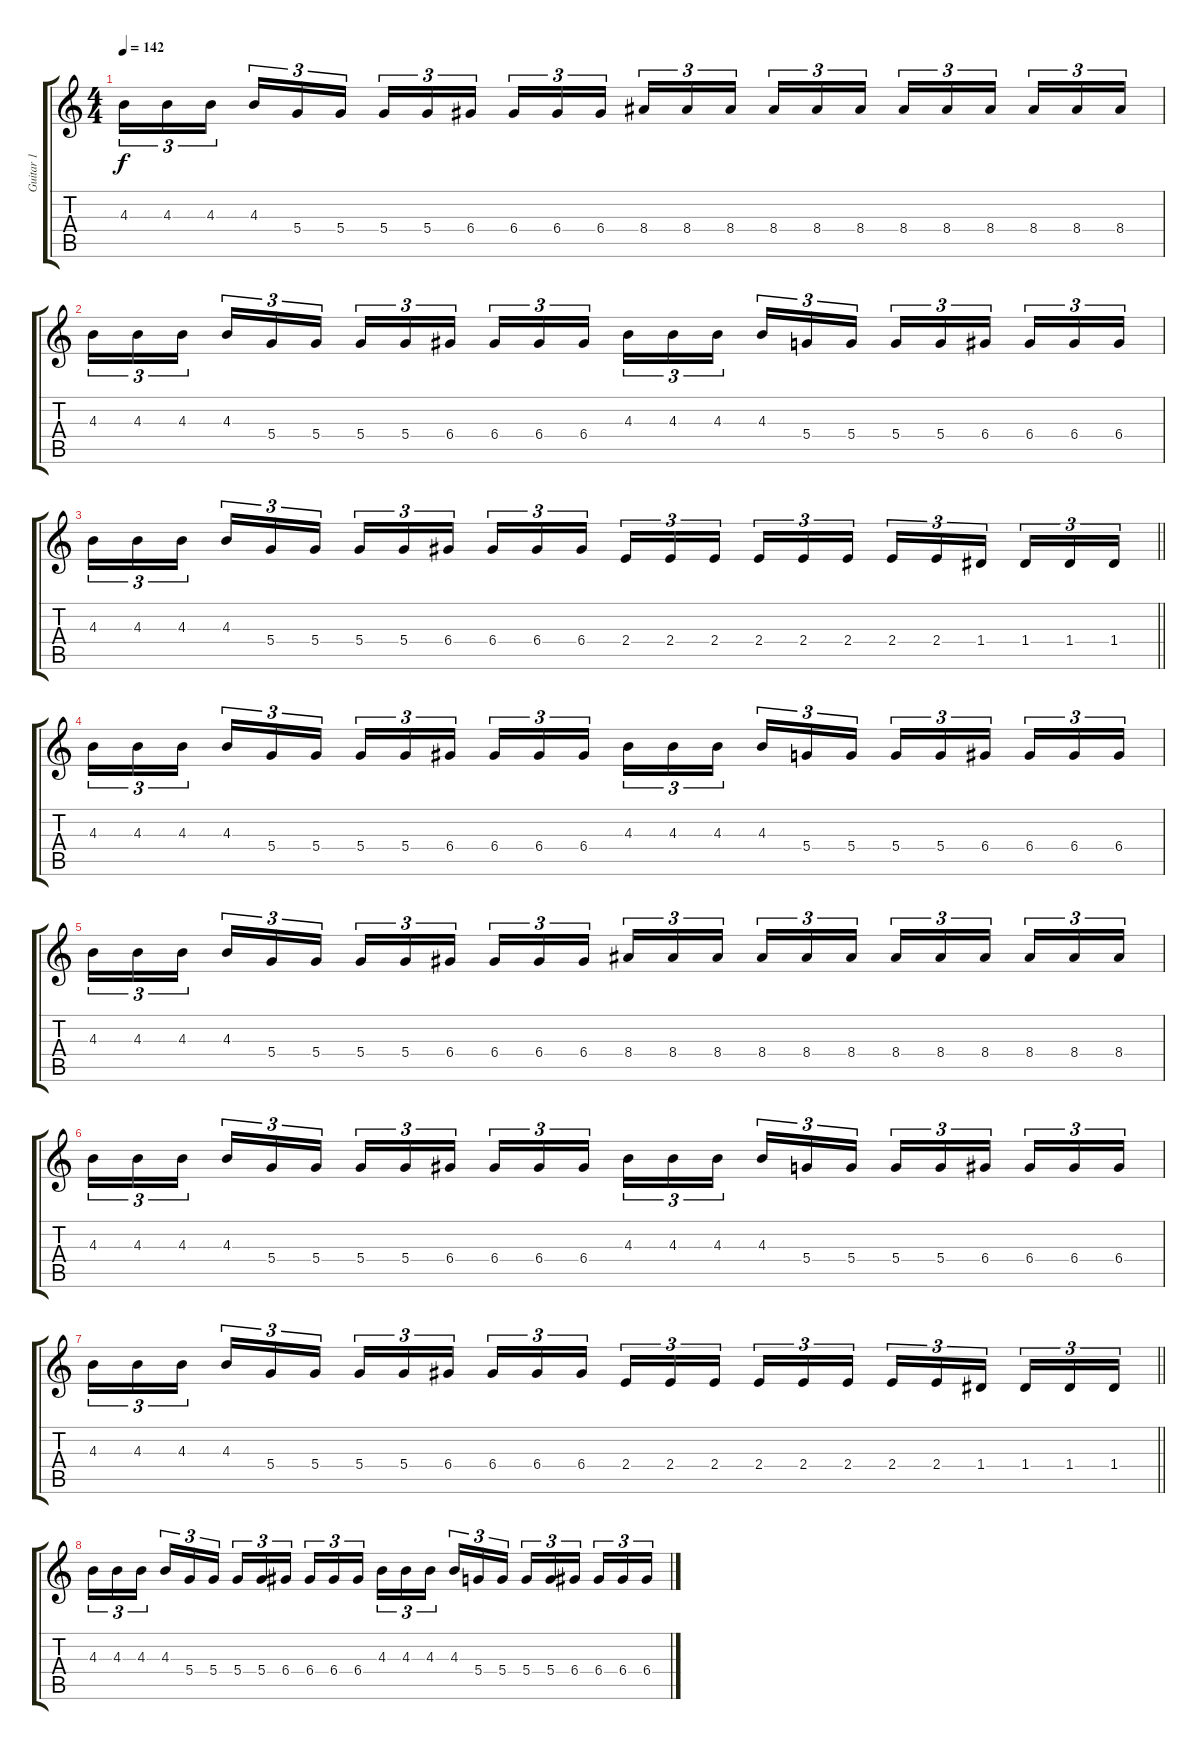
\track ("Guitar 1" "Guitar 1") {instrument distortionguitar}
\staff {score tabs}
\tuning (E4 B3 G3 D3 A2 D2) {hide}
\ts (4 4)
\tempo 142
\clef g2
\ks c
4.3.16{tu (3 2) dy f} 4.3.16{tu (3 2)} 4.3.16{tu (3 2) beam splitsecondary} 4.3.16{tu (3 2)} 5.4.16{tu (3 2)} 5.4.16{tu (3 2)} 5.4.16{tu (3 2)} 5.4.16{tu (3 2)} 6.4.16{tu (3 2) beam splitsecondary} 6.4.16{tu (3 2)} 6.4.16{tu (3 2)} 6.4.16{tu (3 2)} 8.4.16{tu (3 2)} 8.4.16{tu (3 2)} 8.4.16{tu (3 2) beam splitsecondary} 8.4.16{tu (3 2)} 8.4.16{tu (3 2)} 8.4.16{tu (3 2)} 8.4.16{tu (3 2)} 8.4.16{tu (3 2)} 8.4.16{tu (3 2) beam splitsecondary} 8.4.16{tu (3 2)} 8.4.16{tu (3 2)} 8.4.16{tu (3 2)} |
4.3.16{tu (3 2)} 4.3.16{tu (3 2)} 4.3.16{tu (3 2) beam splitsecondary} 4.3.16{tu (3 2)} 5.4.16{tu (3 2)} 5.4.16{tu (3 2)} 5.4.16{tu (3 2)} 5.4.16{tu (3 2)} 6.4.16{tu (3 2) beam splitsecondary} 6.4.16{tu (3 2)} 6.4.16{tu (3 2)} 6.4.16{tu (3 2)} 4.3.16{tu (3 2)} 4.3.16{tu (3 2)} 4.3.16{tu (3 2) beam splitsecondary} 4.3.16{tu (3 2)} 5.4.16{tu (3 2)} 5.4.16{tu (3 2)} 5.4.16{tu (3 2)} 5.4.16{tu (3 2)} 6.4.16{tu (3 2) beam splitsecondary} 6.4.16{tu (3 2)} 6.4.16{tu (3 2)} 6.4.16{tu (3 2)} |
\barLineRight lightlight
4.3.16{tu (3 2)} 4.3.16{tu (3 2)} 4.3.16{tu (3 2) beam splitsecondary} 4.3.16{tu (3 2)} 5.4.16{tu (3 2)} 5.4.16{tu (3 2)} 5.4.16{tu (3 2)} 5.4.16{tu (3 2)} 6.4.16{tu (3 2) beam splitsecondary} 6.4.16{tu (3 2)} 6.4.16{tu (3 2)} 6.4.16{tu (3 2)} 2.4.16{tu (3 2)} 2.4.16{tu (3 2)} 2.4.16{tu (3 2) beam splitsecondary} 2.4.16{tu (3 2)} 2.4.16{tu (3 2)} 2.4.16{tu (3 2)} 2.4.16{tu (3 2)} 2.4.16{tu (3 2)} 1.4.16{tu (3 2) beam splitsecondary} 1.4.16{tu (3 2)} 1.4.16{tu (3 2)} 1.4.16{tu (3 2)} |
4.3.16{tu (3 2)} 4.3.16{tu (3 2)} 4.3.16{tu (3 2) beam splitsecondary} 4.3.16{tu (3 2)} 5.4.16{tu (3 2)} 5.4.16{tu (3 2)} 5.4.16{tu (3 2)} 5.4.16{tu (3 2)} 6.4.16{tu (3 2) beam splitsecondary} 6.4.16{tu (3 2)} 6.4.16{tu (3 2)} 6.4.16{tu (3 2)} 4.3.16{tu (3 2)} 4.3.16{tu (3 2)} 4.3.16{tu (3 2) beam splitsecondary} 4.3.16{tu (3 2)} 5.4.16{tu (3 2)} 5.4.16{tu (3 2)} 5.4.16{tu (3 2)} 5.4.16{tu (3 2)} 6.4.16{tu (3 2) beam splitsecondary} 6.4.16{tu (3 2)} 6.4.16{tu (3 2)} 6.4.16{tu (3 2)} |
4.3.16{tu (3 2)} 4.3.16{tu (3 2)} 4.3.16{tu (3 2) beam splitsecondary} 4.3.16{tu (3 2)} 5.4.16{tu (3 2)} 5.4.16{tu (3 2)} 5.4.16{tu (3 2)} 5.4.16{tu (3 2)} 6.4.16{tu (3 2) beam splitsecondary} 6.4.16{tu (3 2)} 6.4.16{tu (3 2)} 6.4.16{tu (3 2)} 8.4.16{tu (3 2)} 8.4.16{tu (3 2)} 8.4.16{tu (3 2) beam splitsecondary} 8.4.16{tu (3 2)} 8.4.16{tu (3 2)} 8.4.16{tu (3 2)} 8.4.16{tu (3 2)} 8.4.16{tu (3 2)} 8.4.16{tu (3 2) beam splitsecondary} 8.4.16{tu (3 2)} 8.4.16{tu (3 2)} 8.4.16{tu (3 2)} |
4.3.16{tu (3 2)} 4.3.16{tu (3 2)} 4.3.16{tu (3 2) beam splitsecondary} 4.3.16{tu (3 2)} 5.4.16{tu (3 2)} 5.4.16{tu (3 2)} 5.4.16{tu (3 2)} 5.4.16{tu (3 2)} 6.4.16{tu (3 2) beam splitsecondary} 6.4.16{tu (3 2)} 6.4.16{tu (3 2)} 6.4.16{tu (3 2)} 4.3.16{tu (3 2)} 4.3.16{tu (3 2)} 4.3.16{tu (3 2) beam splitsecondary} 4.3.16{tu (3 2)} 5.4.16{tu (3 2)} 5.4.16{tu (3 2)} 5.4.16{tu (3 2)} 5.4.16{tu (3 2)} 6.4.16{tu (3 2) beam splitsecondary} 6.4.16{tu (3 2)} 6.4.16{tu (3 2)} 6.4.16{tu (3 2)} |
\barLineRight lightlight
4.3.16{tu (3 2)} 4.3.16{tu (3 2)} 4.3.16{tu (3 2) beam splitsecondary} 4.3.16{tu (3 2)} 5.4.16{tu (3 2)} 5.4.16{tu (3 2)} 5.4.16{tu (3 2)} 5.4.16{tu (3 2)} 6.4.16{tu (3 2) beam splitsecondary} 6.4.16{tu (3 2)} 6.4.16{tu (3 2)} 6.4.16{tu (3 2)} 2.4.16{tu (3 2)} 2.4.16{tu (3 2)} 2.4.16{tu (3 2) beam splitsecondary} 2.4.16{tu (3 2)} 2.4.16{tu (3 2)} 2.4.16{tu (3 2)} 2.4.16{tu (3 2)} 2.4.16{tu (3 2)} 1.4.16{tu (3 2) beam splitsecondary} 1.4.16{tu (3 2)} 1.4.16{tu (3 2)} 1.4.16{tu (3 2)} |
4.3.16{tu (3 2)} 4.3.16{tu (3 2)} 4.3.16{tu (3 2) beam splitsecondary} 4.3.16{tu (3 2)} 5.4.16{tu (3 2)} 5.4.16{tu (3 2)} 5.4.16{tu (3 2)} 5.4.16{tu (3 2)} 6.4.16{tu (3 2) beam splitsecondary} 6.4.16{tu (3 2)} 6.4.16{tu (3 2)} 6.4.16{tu (3 2)} 4.3.16{tu (3 2)} 4.3.16{tu (3 2)} 4.3.16{tu (3 2) beam splitsecondary} 4.3.16{tu (3 2)} 5.4.16{tu (3 2)} 5.4.16{tu (3 2)} 5.4.16{tu (3 2)} 5.4.16{tu (3 2)} 6.4.16{tu (3 2) beam splitsecondary} 6.4.16{tu (3 2)} 6.4.16{tu (3 2)} 6.4.16{tu (3 2)}
